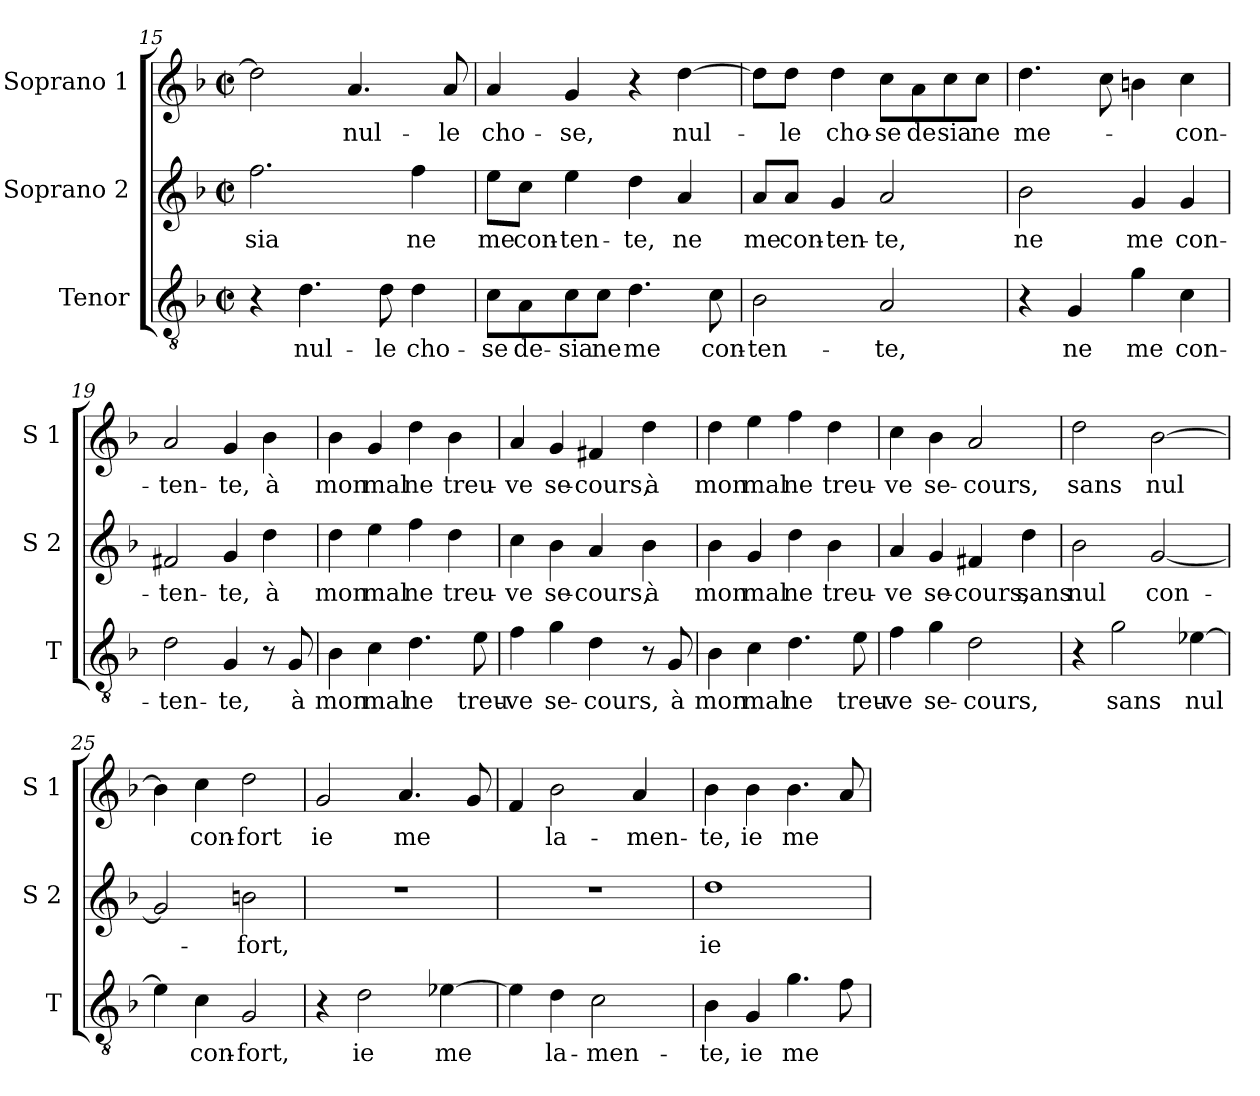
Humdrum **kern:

**kern	**text	**kern	**text	**kern	**text
*part3	*part3	*part2	*part2	*part1	*part1
*staff3	*staff3	*staff2	*staff2	*staff1	*staff1
*I"Tenor	*	*I"Soprano 2	*	*I"Soprano 1	*
*I'T	*	*I'S 2	*	*I'S 1	*
!!LO:PB:g=z
*clefGv2	*	*clefG2	*	*clefG2	*
*k[b-]	*	*k[b-]	*	*k[b-]	*
*F:	*	*F:	*	*F:	*
*M2/2	*	*M2/2	*	*M2/2	*
*met(c|)	*	*met(c|)	*	*met(c|)	*
=15	=15	=15	=15	=15	=15
!	!	!	!LO:LY:b	!	!
4r	.	2.ff\	sia	2dd\]	.
!	!LO:LY:b	!	!	!	!
4.d\	nul-	.	.	.	.
!	!	!	!	!	!LO:LY:b
.	.	.	.	4.a/	nul-
!	!LO:LY:b	!	!	!	!
8d\	-le	.	.	.	.
!	!LO:LY:b	!	!LO:LY:b	!	!
4d\	cho-	4ff\	ne	.	.
!	!	!	!	!	!LO:LY:b
.	.	.	.	8a/	-le
=16	=16	=16	=16	=16	=16
!	!LO:LY:b	!	!LO:LY:b	!	!LO:LY:b
8c\L	-se	8ee\L	me	4a/	cho-
!	!LO:LY:b	!	!LO:LY:b	!	!
8A\	de-	8cc\J	con-	.	.
!	!LO:LY:b	!	!LO:LY:b	!	!LO:LY:b
8c\	-sia	4ee\	-ten-	4g/	-se,
!	!LO:LY:b	!	!	!	!
8c\J	ne	.	.	.	.
!	!LO:LY:b	!	!LO:LY:b	!	!
4.d\	me	4dd\	-te,	4r	.
!	!	!	!LO:LY:b	!	!LO:LY:b
.	.	4a/	ne	[4dd\	nul-
!	!LO:LY:b	!	!	!	!
8c\	con-	.	.	.	.
=17	=17	=17	=17	=17	=17
!	!LO:LY:b	!	!LO:LY:b	!	!
2B-\	-ten-	8a/L	me	8dd\L]	.
!	!	!	!LO:LY:b	!	!LO:LY:b
.	.	8a/J	con-	8dd\J	-le
!	!	!	!LO:LY:b	!	!LO:LY:b
.	.	4g/	-ten-	4dd\	cho-
!	!LO:LY:b	!	!LO:LY:b	!	!LO:LY:b
2A/	-te,	2a/	-te,	8cc\L	-se
!	!	!	!	!	!LO:LY:b
.	.	.	.	8a\	de
!	!	!	!	!	!LO:LY:b
.	.	.	.	8cc\	sia
!	!	!	!	!	!LO:LY:b
.	.	.	.	8cc\J	ne
=18	=18	=18	=18	=18	=18
!	!	!	!LO:LY:b	!	!LO:LY:b
4r	.	2b-\	ne	4.dd\	me-
!	!LO:LY:b	!	!	!	!
4G/	ne	.	.	.	.
.	.	.	.	8cc\	.
!	!LO:LY:b	!	!LO:LY:b	!	!
4g\	me	4g/	me	4bn\	.
!	!LO:LY:b	!	!LO:LY:b	!	!LO:LY:b
4c\	con-	4g/	con-	4cc\	-con-
!!LO:LB:g=z
=19	=19	=19	=19	=19	=19
!	!LO:LY:b	!	!LO:LY:b	!	!LO:LY:b
2d\	-ten-	2f#X/	-ten-	2a/	-ten-
!	!LO:LY:b	!	!LO:LY:b	!	!LO:LY:b
4G/	-te,	4g/	-te,	4g/	-te,
!	!	!	!LO:LY:b	!	!LO:LY:b
8r	.	4dd\	à	4b-\	à
!	!LO:LY:b	!	!	!	!
8G/	à	.	.	.	.
=20	=20	=20	=20	=20	=20
!	!LO:LY:b	!	!LO:LY:b	!	!LO:LY:b
4B-\	mon	4dd\	mon	4b-\	mon
!	!LO:LY:b	!	!LO:LY:b	!	!LO:LY:b
4c\	mal	4ee\	mal	4g/	mal
!	!LO:LY:b	!	!LO:LY:b	!	!LO:LY:b
4.d\	ne	4ff\	ne	4dd\	ne
!	!	!	!LO:LY:b	!	!LO:LY:b
.	.	4dd\	treu-	4b-\	treu-
!	!LO:LY:b	!	!	!	!
8e\	treu-	.	.	.	.
=21	=21	=21	=21	=21	=21
!	!LO:LY:b	!	!LO:LY:b	!	!LO:LY:b
4f\	-ve	4cc\	-ve	4a/	-ve
!	!LO:LY:b	!	!LO:LY:b	!	!LO:LY:b
4g\	se-	4b-\	se-	4g/	se-
!	!LO:LY:b	!	!LO:LY:b	!	!LO:LY:b
4d\	-cours,	4a/	-cours,	4f#X/	-cours,
!	!	!	!LO:LY:b	!	!LO:LY:b
8r	.	4b-\	à	4dd\	à
!	!LO:LY:b	!	!	!	!
8G/	à	.	.	.	.
=22	=22	=22	=22	=22	=22
!	!LO:LY:b	!	!LO:LY:b	!	!LO:LY:b
4B-\	mon	4b-\	mon	4dd\	mon
!	!LO:LY:b	!	!LO:LY:b	!	!LO:LY:b
4c\	mal	4g/	mal	4ee\	mal
!	!LO:LY:b	!	!LO:LY:b	!	!LO:LY:b
4.d\	ne	4dd\	ne	4ff\	ne
!	!	!	!LO:LY:b	!	!LO:LY:b
.	.	4b-\	treu-	4dd\	treu-
!	!LO:LY:b	!	!	!	!
8e\	treu-	.	.	.	.
=23	=23	=23	=23	=23	=23
!	!LO:LY:b	!	!LO:LY:b	!	!LO:LY:b
4f\	-ve	4a/	-ve	4cc\	-ve
!	!LO:LY:b	!	!LO:LY:b	!	!LO:LY:b
4g\	se-	4g/	se-	4b-\	se-
!	!LO:LY:b	!	!LO:LY:b	!	!LO:LY:b
2d\	-cours,	4f#X/	-cours,	2a/	-cours,
!	!	!	!LO:LY:b	!	!
.	.	4dd\	sans	.	.
!!LO:LB:g=z
=24	=24	=24	=24	=24	=24
!	!	!	!LO:LY:b	!	!LO:LY:b
4r	.	2b-\	nul	2dd\	sans
!	!LO:LY:b	!	!	!	!
2g\	sans	.	.	.	.
!	!	!	!LO:LY:b	!	!LO:LY:b
.	.	[2g/	con-	[2b-\	nul
!	!LO:LY:b	!	!	!	!
[4e-X\	nul	.	.	.	.
=25	=25	=25	=25	=25	=25
4e-\]	.	2g/]	.	4b-\]	.
!	!LO:LY:b	!	!	!	!LO:LY:b
4c\	con-	.	.	4cc\	con-
!	!LO:LY:b	!	!LO:LY:b	!	!LO:LY:b
2G/	-fort,	2bn\	-fort,	2dd\	-fort
=26	=26	=26	=26	=26	=26
!	!	!	!	!	!LO:LY:b
4r	.	1r	.	2g/	ie
!	!LO:LY:b	!	!	!	!
2d\	ie	.	.	.	.
!	!	!	!	!	!LO:LY:b
.	.	.	.	4.a/	me
!	!LO:LY:b	!	!	!	!
[4e-X\	me	.	.	.	.
.	.	.	.	8g/	.
=27	=27	=27	=27	=27	=27
4e-\]	.	1r	.	4f/	.
!	!LO:LY:b	!	!	!	!LO:LY:b
4d\	la-	.	.	2b-\	la-
!	!LO:LY:b	!	!	!	!
2c\	-men-	.	.	.	.
!	!	!	!	!	!LO:LY:b
.	.	.	.	4a/	-men-
=28	=28	=28	=28	=28	=28
!	!LO:LY:b	!	!LO:LY:b	!	!LO:LY:b
4B-\	-te,	1dd	ie	4b-\	-te,
!	!LO:LY:b	!	!	!	!LO:LY:b
4G/	ie	.	.	4b-\	ie
!	!LO:LY:b	!	!	!	!LO:LY:b
4.g\	me	.	.	4.b-\	me
8f\	.	.	.	8a/	.
=	=	=	=	=	=
*-	*-	*-	*-	*-	*-
